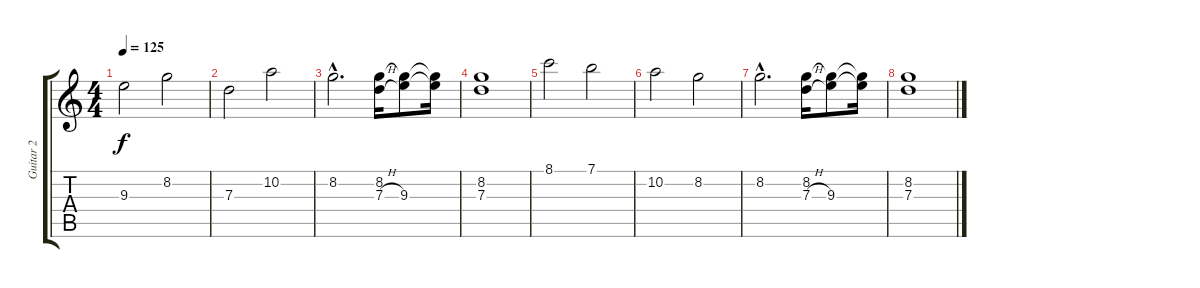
\track ("Guitar 2" "Guitar 2") {instrument acousticguitarsteel}
\staff {score tabs}
\tuning (E4 B3 G3 D3 A2 E2) {hide}
\ts (4 4)
\tempo 125
\clef g2
\ks c
9.3.2{dy f} 8.2.2 |
7.3.2 10.2.2 |
8.2{hac}.2{d} (8.2 7.3{h}).16 (8.2{t} 9.3).8 (8.2{t} 9.3{t}).16 |
(8.2 7.3).1 |
8.1.2 7.1.2 |
10.2.2 8.2.2 |
8.2{hac}.2{d} (8.2 7.3{h}).16 (8.2{t} 9.3).8 (8.2{t} 9.3{t}).16 |
(8.2 7.3).1
